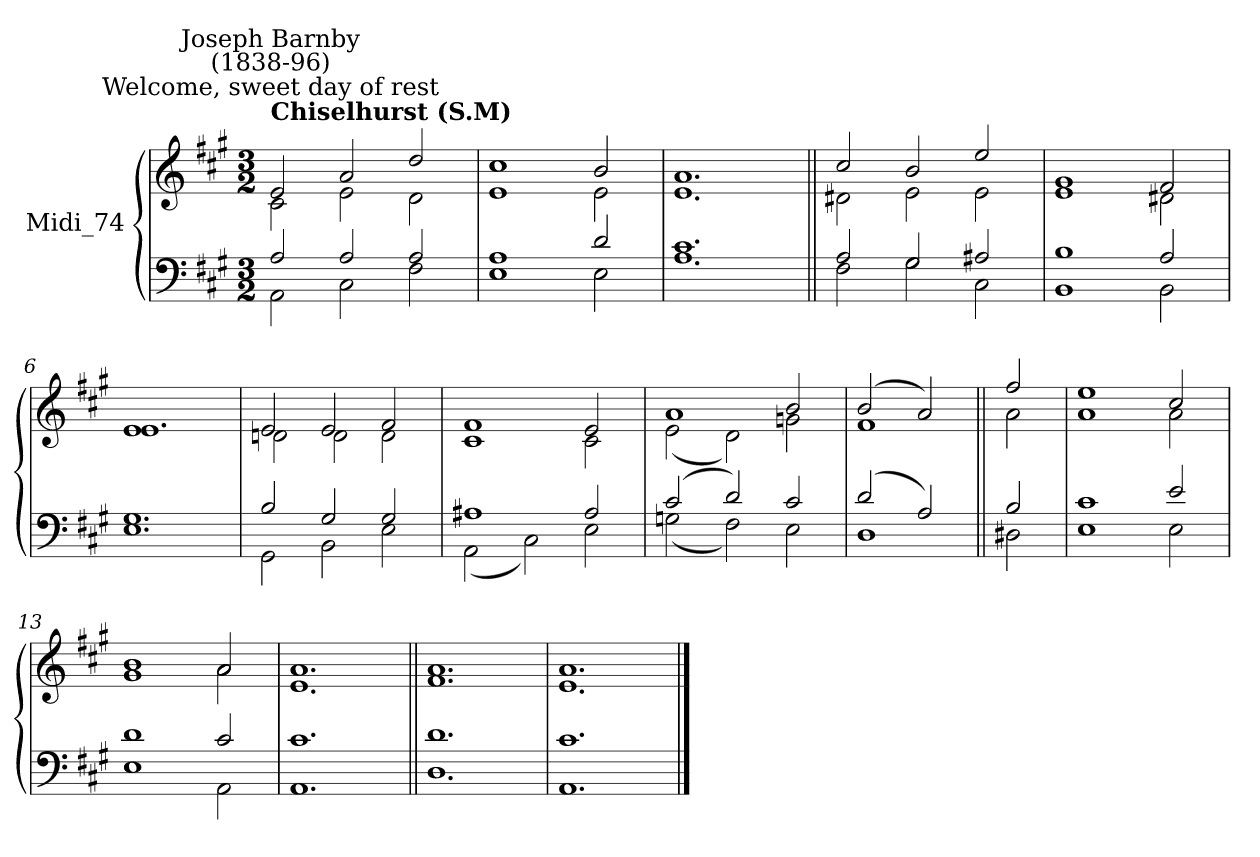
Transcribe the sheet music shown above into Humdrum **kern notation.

**kern	**kern
*part2	*part1
*staff2	*staff1
*I"Midi_74	*I"Midi_74
*clefF4	*clefG2
*k[f#c#g#]	*k[f#c#g#]
*A:	*A:
*M3/2	*M3/2
=1	=1
*^	*^
!	!	!LO:TX:a:B:t=Chiselhurst (S.M)	!
!	!	!LO:TX:a:cj:t=Welcome, sweet day of rest	!
!	!	!LO:TX:a:cj:t=Joseph Barnby\n(1838-96)	!
2A/	2AA\	2e/	2c#\
2A/	2C#\	2a/	2e\
2A/	2F#\	2dd/	2d\
=2	=2	=2	=2
1A/	1E\	1cc#/	1e\
2d/	2E\	2b/	2e\
=3	=3	=3	=3
1.c#/	1.A\	1.a/	1.e\
=4||	=4||	=4||	=4||
2A/	2F#\	2cc#/	2d#X\
2G#/	2G#\	2b/	2e\
2A#X/	2C#\	2ee/	2e\
=5	=5	=5	=5
1B/	1BB\	1g#/	1e\
2A/	2BB\	2f#/	2d#X\
=6	=6	=6	=6
1.G#/	1.E\	1.e/	1.e\
=7	=7	=7	=7
2B/	2GG#\	2e/	2dn\
2G#/	2BB\	2e/	2d\
2G#/	2E\	2f#/	2d\
!!LO:LB:g=z	!!
=8	=8	=8	=8
1A#X/	(<2AA\	1f#/	1c#\
.	2C#\)	.	.
2A#/	2E\	2e/	2c#\
=9	=9	=9	=9
(>2c#/	(<2Gn\	1a/	(<2e\
2d/)	2F#\)	.	2d\)
2c#/	2E\	2b/	2gn\
=10	=10	=10	=10
(>2d/	1D\	(>2b/	1f#\
2A/)	.	2a/)	.
=11||	=11||	=11||	=11||
2B/	2D#X\	2ff#/	2a\
=12	=12	=12	=12
1c#/	1E\	1ee/	1a\
2e/	2E\	2cc#/	2a\
=13	=13	=13	=13
1d/	1E\	1b/	1g#\
2c#/	2AA\	2a/	2a\
=14	=14	=14	=14
1.c#/	1.AA\	1.a/	1.e\
=15||	=15||	=15||	=15||
1.d/	1.D\	1.a/	1.f#\
=16	=16	=16	=16
1.c#/	1.AA\	1.a/	1.e\
*v	*v	*	*
*	*v	*v
==	==
*-	*-
